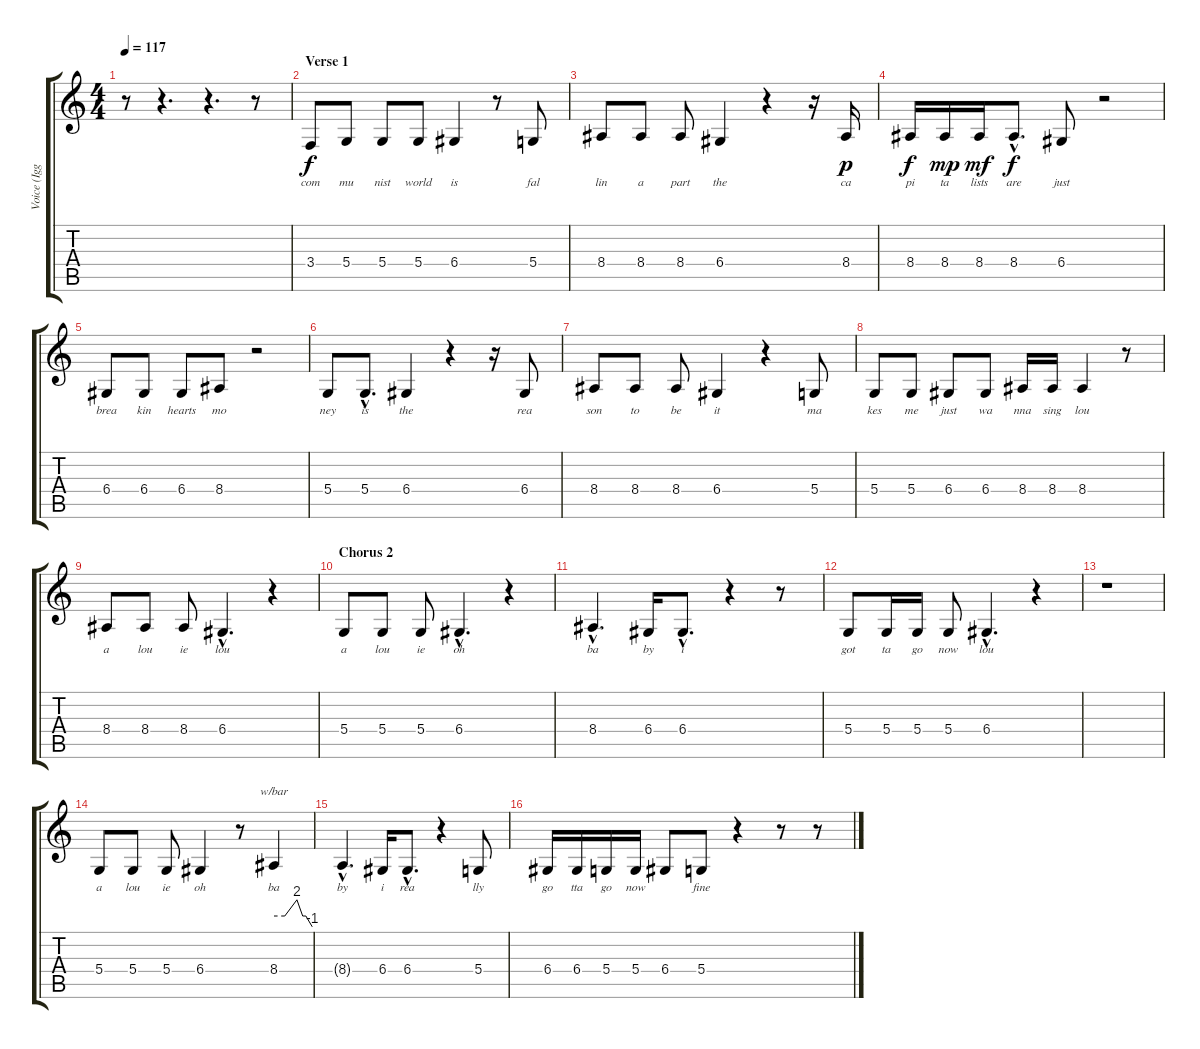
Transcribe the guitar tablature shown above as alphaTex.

\track ("Voice (Iggy)" "Voice (Igg") {instrument tenorsax}
\staff {score tabs}
\tuning (E4 B3 G3 D3 A2 E2) {hide}
\ts (4 4)
\tempo 117
\clef g2
\ks c
r.8{dy f} r.4{d} r.4{d} r.8 |
\section ("" "Verse 1")
3.4.8{lyrics (0 "com") lyrics (1 "") lyrics (2 "") lyrics (3 "") lyrics (4 "")} 5.4.8{lyrics (0 "mu") lyrics (1 "") lyrics (2 "") lyrics (3 "") lyrics (4 "")} 5.4.8{lyrics (0 "nist") lyrics (1 "") lyrics (2 "") lyrics (3 "") lyrics (4 "")} 5.4.8{lyrics (0 "world") lyrics (1 "") lyrics (2 "") lyrics (3 "") lyrics (4 "")} 6.4.4{lyrics (0 "is") lyrics (1 "") lyrics (2 "") lyrics (3 "") lyrics (4 "")} r.8 5.4.8{lyrics (0 "fal") lyrics (1 "") lyrics (2 "") lyrics (3 "") lyrics (4 "")} |
8.4.8{lyrics (0 "lin") lyrics (1 "") lyrics (2 "") lyrics (3 "") lyrics (4 "")} 8.4.8{lyrics (0 "a") lyrics (1 "") lyrics (2 "") lyrics (3 "") lyrics (4 "")} 8.4.8{lyrics (0 "part") lyrics (1 "") lyrics (2 "") lyrics (3 "") lyrics (4 "")} 6.4.4{lyrics (0 "the") lyrics (1 "") lyrics (2 "") lyrics (3 "") lyrics (4 "")} r.4 r.16 8.4.16{lyrics (0 "ca") lyrics (1 "") lyrics (2 "") lyrics (3 "") lyrics (4 "") dy p} |
8.4.16{lyrics (0 "pi") lyrics (1 "") lyrics (2 "") lyrics (3 "") lyrics (4 "") dy f} 8.4.16{lyrics (0 "ta") lyrics (1 "") lyrics (2 "") lyrics (3 "") lyrics (4 "") dy mp} 8.4.16{lyrics (0 "lists") lyrics (1 "") lyrics (2 "") lyrics (3 "") lyrics (4 "") dy mf} 8.4{hac}.8{d lyrics (0 "are") lyrics (1 "") lyrics (2 "") lyrics (3 "") lyrics (4 "") dy f} 6.4.8{lyrics (0 "just") lyrics (1 "") lyrics (2 "") lyrics (3 "") lyrics (4 "")} r.2 |
6.4.8{lyrics (0 "brea") lyrics (1 "") lyrics (2 "") lyrics (3 "") lyrics (4 "")} 6.4.8{lyrics (0 "kin") lyrics (1 "") lyrics (2 "") lyrics (3 "") lyrics (4 "")} 6.4.8{lyrics (0 "hearts") lyrics (1 "") lyrics (2 "") lyrics (3 "") lyrics (4 "")} 8.4.8{lyrics (0 "mo") lyrics (1 "") lyrics (2 "") lyrics (3 "") lyrics (4 "")} r.2 |
5.4.8{lyrics (0 "ney") lyrics (1 "") lyrics (2 "") lyrics (3 "") lyrics (4 "")} 5.4{hac}.8{d lyrics (0 "is") lyrics (1 "") lyrics (2 "") lyrics (3 "") lyrics (4 "")} 6.4.4{lyrics (0 "the") lyrics (1 "") lyrics (2 "") lyrics (3 "") lyrics (4 "")} r.4 r.16 6.4.8{lyrics (0 "rea") lyrics (1 "") lyrics (2 "") lyrics (3 "") lyrics (4 "")} |
8.4.8{lyrics (0 "son") lyrics (1 "") lyrics (2 "") lyrics (3 "") lyrics (4 "")} 8.4.8{lyrics (0 "to") lyrics (1 "") lyrics (2 "") lyrics (3 "") lyrics (4 "")} 8.4.8{lyrics (0 "be") lyrics (1 "") lyrics (2 "") lyrics (3 "") lyrics (4 "")} 6.4.4{lyrics (0 "it") lyrics (1 "") lyrics (2 "") lyrics (3 "") lyrics (4 "")} r.4 5.4.8{lyrics (0 "ma") lyrics (1 "") lyrics (2 "") lyrics (3 "") lyrics (4 "")} |
5.4.8{lyrics (0 "kes") lyrics (1 "") lyrics (2 "") lyrics (3 "") lyrics (4 "")} 5.4.8{lyrics (0 "me") lyrics (1 "") lyrics (2 "") lyrics (3 "") lyrics (4 "")} 6.4.8{lyrics (0 "just") lyrics (1 "") lyrics (2 "") lyrics (3 "") lyrics (4 "")} 6.4.8{lyrics (0 "wa") lyrics (1 "") lyrics (2 "") lyrics (3 "") lyrics (4 "")} 8.4.16{lyrics (0 "nna") lyrics (1 "") lyrics (2 "") lyrics (3 "") lyrics (4 "")} 8.4.16{lyrics (0 "sing") lyrics (1 "") lyrics (2 "") lyrics (3 "") lyrics (4 "")} 8.4.4{lyrics (0 "lou") lyrics (1 "") lyrics (2 "") lyrics (3 "") lyrics (4 "")} r.8 |
8.4.8{lyrics (0 "a") lyrics (1 "") lyrics (2 "") lyrics (3 "") lyrics (4 "")} 8.4.8{lyrics (0 "lou") lyrics (1 "") lyrics (2 "") lyrics (3 "") lyrics (4 "")} 8.4.8{lyrics (0 "ie") lyrics (1 "") lyrics (2 "") lyrics (3 "") lyrics (4 "")} 6.4{hac}.4{d lyrics (0 "lou") lyrics (1 "") lyrics (2 "") lyrics (3 "") lyrics (4 "")} r.4 |
\section ("" "Chorus 2")
5.4.8{lyrics (0 "a") lyrics (1 "") lyrics (2 "") lyrics (3 "") lyrics (4 "")} 5.4.8{lyrics (0 "lou") lyrics (1 "") lyrics (2 "") lyrics (3 "") lyrics (4 "")} 5.4.8{lyrics (0 "ie") lyrics (1 "") lyrics (2 "") lyrics (3 "") lyrics (4 "")} 6.4{hac}.4{d lyrics (0 "oh") lyrics (1 "") lyrics (2 "") lyrics (3 "") lyrics (4 "")} r.4 |
8.4{hac}.4{d lyrics (0 "ba") lyrics (1 "") lyrics (2 "") lyrics (3 "") lyrics (4 "")} 6.4.16{lyrics (0 "by") lyrics (1 "") lyrics (2 "") lyrics (3 "") lyrics (4 "")} 6.4{hac}.8{d lyrics (0 "i") lyrics (1 "") lyrics (2 "") lyrics (3 "") lyrics (4 "")} r.4 r.8 |
5.4.8{lyrics (0 "got") lyrics (1 "") lyrics (2 "") lyrics (3 "") lyrics (4 "")} 5.4.16{lyrics (0 "ta") lyrics (1 "") lyrics (2 "") lyrics (3 "") lyrics (4 "")} 5.4.16{lyrics (0 "go") lyrics (1 "") lyrics (2 "") lyrics (3 "") lyrics (4 "")} 5.4.8{lyrics (0 "now") lyrics (1 "") lyrics (2 "") lyrics (3 "") lyrics (4 "")} 6.4{hac}.4{d lyrics (0 "lou") lyrics (1 "") lyrics (2 "") lyrics (3 "") lyrics (4 "")} r.4 |
r.1 |
5.4.8{lyrics (0 "a") lyrics (1 "") lyrics (2 "") lyrics (3 "") lyrics (4 "")} 5.4.8{lyrics (0 "lou") lyrics (1 "") lyrics (2 "") lyrics (3 "") lyrics (4 "")} 5.4.8{lyrics (0 "ie") lyrics (1 "") lyrics (2 "") lyrics (3 "") lyrics (4 "")} 6.4.4{lyrics (0 "oh") lyrics (1 "") lyrics (2 "") lyrics (3 "") lyrics (4 "")} r.8 8.4.4{tbe (custom default 0 0 17 0 36 8 45 0 50 0 60 -4) lyrics (0 "ba") lyrics (1 "") lyrics (2 "") lyrics (3 "") lyrics (4 "")} |
8.4{hac t}.4{d lyrics (0 "by") lyrics (1 "") lyrics (2 "") lyrics (3 "") lyrics (4 "")} 6.4.16{lyrics (0 "i") lyrics (1 "") lyrics (2 "") lyrics (3 "") lyrics (4 "")} 6.4{hac}.8{d lyrics (0 "rea") lyrics (1 "") lyrics (2 "") lyrics (3 "") lyrics (4 "")} r.4 5.4.8{lyrics (0 "lly") lyrics (1 "") lyrics (2 "") lyrics (3 "") lyrics (4 "")} |
6.4.16{lyrics (0 "go") lyrics (1 "") lyrics (2 "") lyrics (3 "") lyrics (4 "")} 6.4.16{lyrics (0 "tta") lyrics (1 "") lyrics (2 "") lyrics (3 "") lyrics (4 "")} 5.4.16{lyrics (0 "go") lyrics (1 "") lyrics (2 "") lyrics (3 "") lyrics (4 "")} 5.4.16{lyrics (0 "now") lyrics (1 "") lyrics (2 "") lyrics (3 "") lyrics (4 "")} 6.4.8{lyrics (0 "") lyrics (1 "") lyrics (2 "") lyrics (3 "") lyrics (4 "")} 5.4.8{lyrics (0 "fine") lyrics (1 "") lyrics (2 "") lyrics (3 "") lyrics (4 "")} r.4 r.8 r.8
